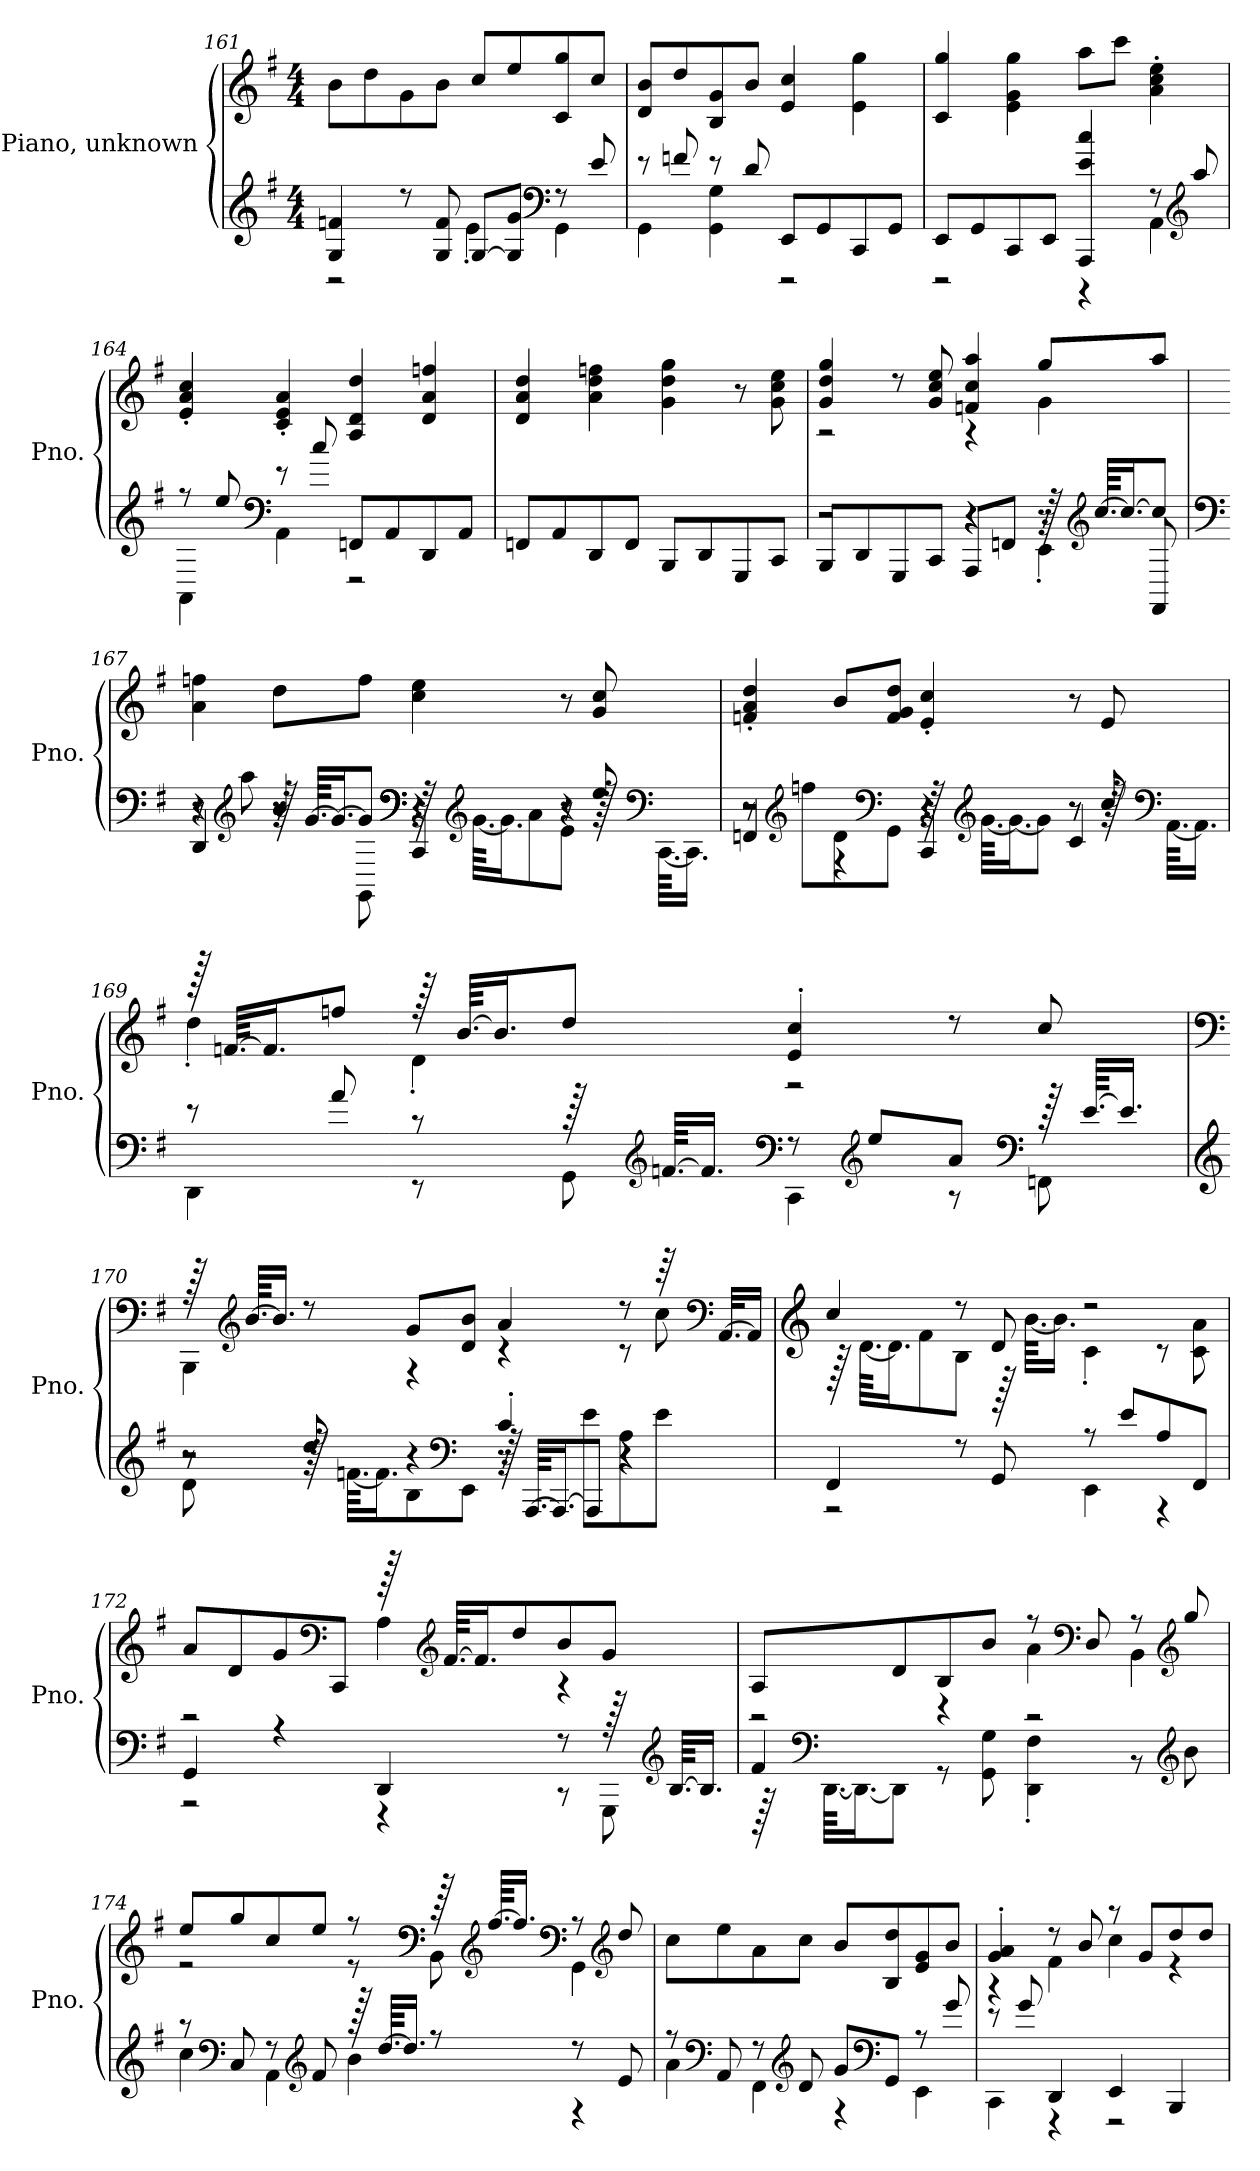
**kern	**kern
*part1	*part1
*staff2	*staff1
*I"Piano, unknown	*
*I'Pno.	*
*clefG2	*clefG2
*k[f#]	*k[f#]
*M4/4	*M4/4
=161	=161
*^	*
4G/ 4fn/	2r	8b\L
.	.	8dd\
8r	.	8g\
8G/ 8f/	.	8b\J
[8G/L	4e'\	8cc/L
8G/] 8g/J	.	8ee/
*clefF4	*	*
8r	4GG\	8c/ 8gg/
8e/	.	8cc/J
=162	=162	=162
8r	4GG\	8d/ 8b/L
8fn/	.	8dd/
8r	4GG\ 4G\	8B/ 8g/
8d/	.	8b/J
8EE/L	2r	4e/ 4cc/
8GG/	.	.
8CC/	.	4e\ 4gg\
8GG/J	.	.
!!LO:PB:g=z
=163	=163	=163
8EE/L	2r	4c/ 4gg/
8GG/	.	.
8CC/	.	4e\ 4g\ 4gg\
8EE/J	.	.
4AAA/ 4e/ 4cc/	4r	8aa\L
.	.	8ccc\J
8r	4AA\	4a\' 4cc\' 4ee\'
*clefG2	*	*
8aa/	.	.
=164	=164	=164
8r	4AA\	4e/' 4a/' 4cc/'
8ee/	.	.
*clefF4	*	*
8r	4AA\	4c/' 4e/' 4a/'
8cc/	.	.
8FFn/L	2r	4A/ 4d/ 4dd/
8AA/	.	.
8DD/	.	4d/ 4a/ 4ffn/
8AA/J	.	.
*v	*v	*
=165	=165
8FFn/L	4d/ 4a/ 4dd/
8AA/	.
8DD/	4a\ 4dd\ 4ffn\
8FF/J	.
8BBB/L	4g\ 4dd\ 4gg\
8DD/	.
8GGG/	8r
8CC/J	8g\ 8cc\ 8ee\
!!LO:LB:g=z
=166	=166
*^	*^
*	*^	*	*
2r	2r	8BBB/L	4g/ 4dd/ 4gg/	2r
.	.	8DD/	.	.
.	.	8GGG/	8r	.
.	.	8CC/J	8g/ 8cc/ 8ee/	.
4r	4r	8AAA/L	4fn/ 4cc/ 4aa/	4r
.	.	8FFn/J	.	.
128r	4EE'\	8r	8gg/L	4g\
*clefG2	*	*	*	*
[64.cc/KKLL	.	.	.	.
16.cc/J_	.	.	.	.
8cc/J]	.	8FF/	8aa/J	.
*	*	*	*v	*v
!!LO:LB:g=z
=167	=167	=167	=167
*clefF4	*	*	*
4r	8r	4DD/	4a\ 4ffn\
*clefG2	*	*	*
.	8aa\	.	.
128r	8r	4b/	8dd\L
[64.g/KKLL	.	.	.
16.g/J_	.	.	.
8g/J]	8GG\	.	8ff\J
*clefF4	*	*	*
4r	128r	4CC/	4cc\ 4ee\
*clefG2	*	*	*
.	[64.g\KKLL	.	.
.	16.g\J]	.	.
.	8a\	.	.
8r	8e\J	4r	8r
8ee/	128r	.	8g/ 8cc/
*clefF4	*	*	*
.	[64.CC\KKLL	.	.
.	16.CC\JJ]	.	.
!!LO:LB:g=z
=168	=168	=168	=168
2r	8r	4FFn/	4fn/' 4a/' 4dd/'
*clefG2	*	*	*
.	8ffn\L	.	.
.	8d\	4r	8b/L
*clefF4	*	*	*
.	8GG\J	.	8f/ 8g/ 8dd/J
4r	128r	4CC/	4e/' 4cc/'
*clefG2	*	*	*
.	[64.g\KKLL	.	.
.	16.g\J_	.	.
.	8g\J]	.	.
8r	8r	4c/	8r
8cc/	128r	.	8e/
*clefF4	*	*	*
.	[64.AA\KKLL	.	.
.	16.AA\JJ]	.	.
*	*v	*v	*
!!LO:LB:g=z
=169	=169	=169
*	*	*^
8r	4DD\	128r	4dd'\
.	.	[64.fn/KKLL	.
.	.	16.f/J]	.
8a/	.	8ffn/J	.
8r	8r	128r	4d'\
.	.	[64.b/KKLL	.
.	.	16.b/J]	.
128r	8GG\	8dd/J	.
*clefG2	*	*	*
[64.fn/KKLL	.	.	.
16.f/JJ]	.	.	.
*clefF4	*	*	*
8r	4CC\	4e/' 4cc/'	2r
*clefG2	*	*	*
8ee/L	.	.	.
8a/J	8r	8r	.
*clefF4	*	*	*
128r	8FFn\	8cc/	.
[64.e/KKLL	.	.	.
16.e/JJ]	.	.	.
*v	*v	*	*
!!LO:LB:g=z	!!
=170	=170	=170
*clefG2	*clefF4	*
*^	*	*
*	*^	*	*
8r	8d\	2r	128r	4BBB\
*	*	*	*clefG2	*
.	.	.	[64.b/KKLL	.
.	.	.	16.b/JJ]	.
8dd/	128r	.	8r	.
.	[64.fn\KKLL	.	.	.
.	16.f\J]	.	.	.
4r	8B\	.	8g/L	4r
*clefF4	*	*	*	*
.	8EE\J	.	8d/ 8b/J	.
4c'/	8r	128r	4a/	4r
.	.	[64.AAA/KKLL	.	.
.	.	16.AAA/J_	.	.
.	8e\L	8AAA/J]	.	.
4r	8A\	4r	8r	8r
.	8e\J	.	64r	8cc\
*	*	*	*clefF4	*
.	.	.	[32.AA/KLL	.
.	.	.	16AA/JJ]	.
*v	*v	*v	*	*
!!LO:PB:g=z	!!
=171	=171	=171
*	*clefG2	*
*^	*	*
4FF#/	2r	4cc/	128r
.	.	.	[64.d\KKLL
.	.	.	16.d\J]
.	.	.	8f#\
8r	.	8r	8B\J
8GG/	.	8d/	128r
.	.	.	[64.b\KKLL
.	.	.	16.b\JJ]
8r	4EE\	2r	4c'\
8e/L	.	.	.
8A/	4r	.	8r
8FF#/J	.	.	8c\ 8a\
=172	=172	=172	=172
4GG/	2r	8a/L	2r
.	.	8d/	.
4r	.	8g/	.
*	*	*clefF4	*
.	.	8CC/J	.
4DD/	4r	128r	4A\
*	*	*clefG2	*
.	.	[64.f#/KKLL	.
.	.	16.f#/J]	.
.	.	8dd/	.
8r	8r	8b/	4r
128r	8GGG\	8g/J	.
*clefG2	*	*	*
[64.B/KKLL	.	.	.
16.B/JJ]	.	.	.
!!LO:LB:g=z	!!
=173	=173	=173	=173
4f#/	128r	8A/L	2r
*clefF4	*	*	*
.	[64.DD\KKLL	.	.
.	16.DD\J_	.	.
.	8DD\J]	8d/	.
4r	8r	8B/	.
.	8GG\ 8G\	8b/J	.
2r	4DD\' 4F#\'	8r	4a\
*	*	*clefF4	*
.	.	8D/	.
.	8r	8r	4BB\
*clefG2	*	*clefG2	*
.	8b\	8gg/	.
=174	=174	=174	=174
8r	4cc\	8ee/L	2r
*clefF4	*	*	*
8C/	.	8gg/	.
8r	4AA\	8cc/	.
*clefG2	*	*	*
8f#/	.	8ee/J	.
128r	4b\	8r	8r
[64.dd/KKLL	.	.	.
16.dd/JJ]	.	.	.
*	*	*clefF4	*
8r	.	128r	8BB\
*	*	*clefG2	*
.	.	[64.ff#/KKLL	.
.	.	16.ff#/JJ]	.
*	*	*clefF4	*
8r	4r	8r	4GG\
*	*	*clefG2	*
8e/	.	8dd/	.
*	*	*v	*v
!!LO:LB:g=z
=175	=175	=175
8r	4a\	8cc\L
*clefF4	*	*
8AA/	.	8ee\
8r	4FF#\	8a\
*clefG2	*	*
8d/	.	8cc\J
8g/L	4r	8b/L
*clefF4	*	*
8GG/J	.	8B/ 8dd/
8r	4EE\	8e/ 8g/
8g/	.	8b/J
=176	=176	=176
*	*	*^
8r	4CC\	4g/' 4a/'	4r
8g/	.	.	.
4DD/	4r	8r	4f#\
.	.	8b/	.
4EE/	2r	8r	4cc\
.	.	8g/L	.
4BBB/	.	8dd/	4r
.	.	8dd/J	.
*v	*v	*	*
*	*v	*v
=	=
*-	*-
